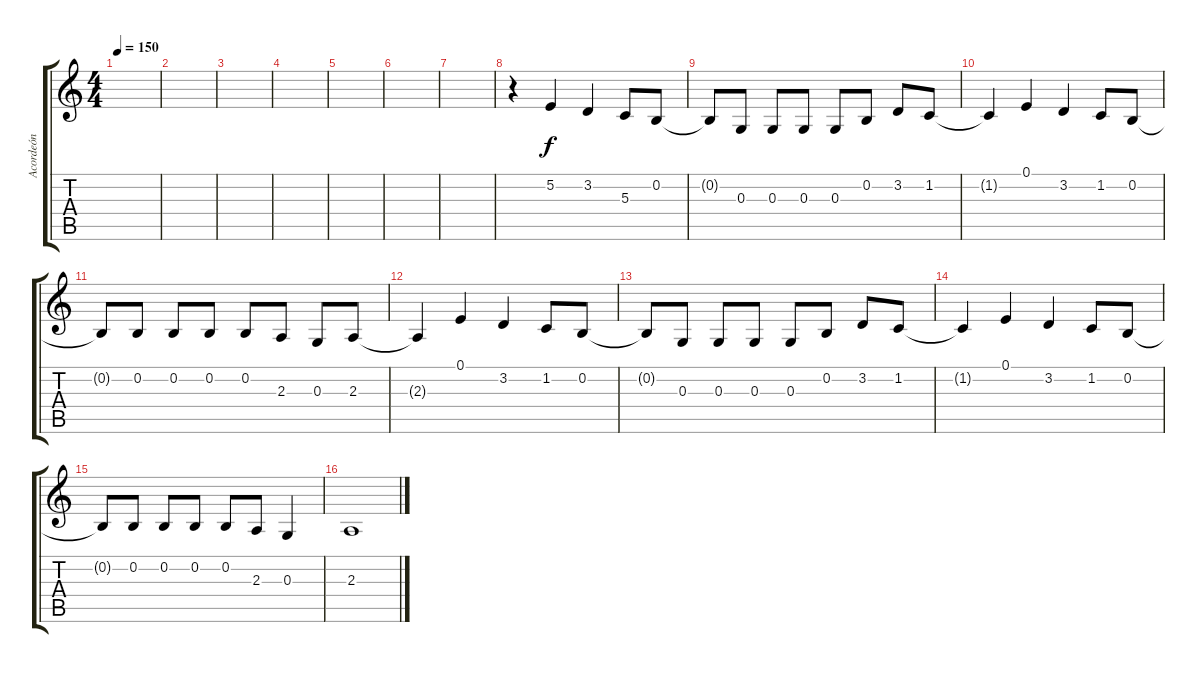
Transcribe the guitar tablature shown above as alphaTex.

\track ("Acordeón" "Acordeón") {instrument accordion}
\staff {score tabs}
\tuning (E4 B3 G3 D3 A2 E2) {hide}
\ts (4 4)
\tempo 150
\clef g2
\ks c
|
|
|
|
|
|
|
r.4{volume 13} 5.2.4 3.2.4 5.3.8 0.2.8 |
0.2{t}.8 0.3.8 0.3.8 0.3.8 0.3.8 0.2.8 3.2.8 1.2.8 |
1.2{t}.4 0.1.4 3.2.4 1.2.8 0.2.8 |
0.2{t}.8 0.2.8 0.2.8 0.2.8 0.2.8 2.3.8 0.3.8 2.3.8 |
2.3{t}.4 0.1.4 3.2.4 1.2.8 0.2.8 |
0.2{t}.8 0.3.8 0.3.8 0.3.8 0.3.8 0.2.8 3.2.8 1.2.8 |
1.2{t}.4 0.1.4 3.2.4 1.2.8 0.2.8 |
0.2{t}.8 0.2.8 0.2.8 0.2.8 0.2.8 2.3.8 0.3.4 |
2.3.1{volume 3}
